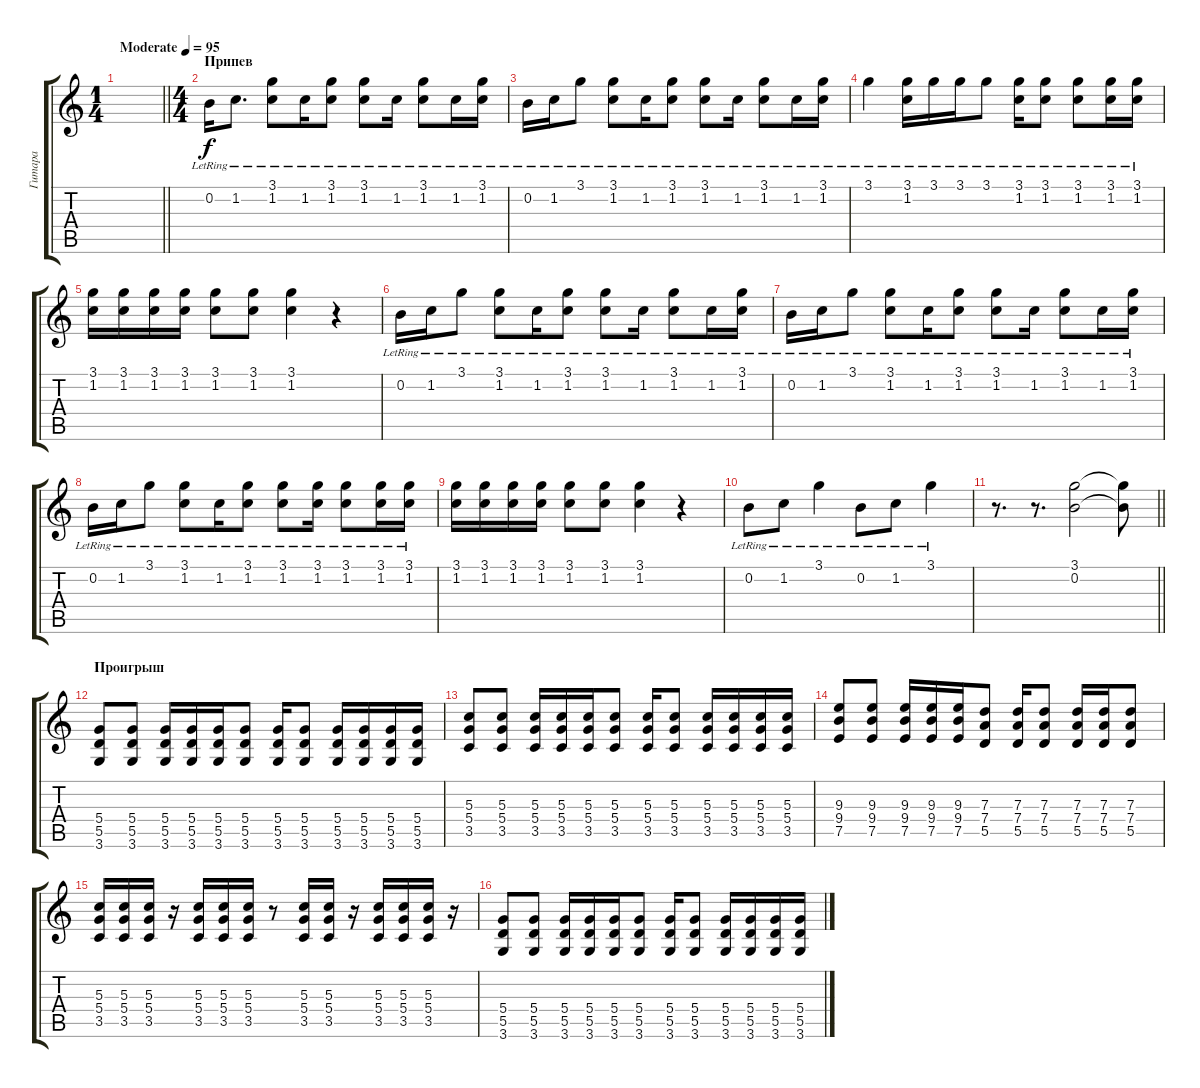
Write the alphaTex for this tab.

\track ("Гитара" "Гитара") {instrument acousticguitarsteel}
\staff {score tabs}
\tuning (E4 B3 G3 D3 A2 E2) {hide}
\ts (1 4)
\tempo (95 "Moderate")
\clef g2
\barLineRight lightlight
\ks c
|
\ts (4 4)
\section ("" "Припев")
0.2{lr}.16 1.2{lr}.8{d} (3.1{lr} 1.2{lr}).8 1.2{lr}.16 (3.1{lr} 1.2{lr}).8 (3.1 1.2{lr}).8 1.2{lr}.16 (3.1{lr} 1.2{lr}).8 1.2{lr}.16 (3.1{lr} 1.2{lr}).16 |
0.2{lr}.16 1.2{lr}.16 3.1{lr}.8 (3.1{lr} 1.2{lr}).8 1.2{lr}.16 (3.1{lr} 1.2{lr}).8 (3.1 1.2{lr}).8 1.2{lr}.16 (3.1{lr} 1.2{lr}).8 1.2{lr}.16 (3.1{lr} 1.2{lr}).16 |
3.1{lr}.4 (3.1{lr} 1.2{lr}).16 3.1{lr}.16 3.1{lr}.16 3.1{lr}.8 (3.1{lr} 1.2).16 (3.1 1.2{lr}).8 (3.1{lr} 1.2).8 (3.1{lr} 1.2).16 (3.1{lr} 1.2).16 |
(3.1 1.2).16 (3.1 1.2).16 (3.1 1.2).16 (3.1 1.2).16 (3.1 1.2).8 (3.1 1.2).8 (3.1 1.2).4 r.4 |
0.2{lr}.16 1.2{lr}.16 3.1{lr}.8 (3.1{lr} 1.2{lr}).8 1.2{lr}.16 (3.1{lr} 1.2{lr}).8 (3.1 1.2{lr}).8 1.2{lr}.16 (3.1{lr} 1.2{lr}).8 1.2{lr}.16 (3.1{lr} 1.2{lr}).16 |
0.2{lr}.16 1.2{lr}.16 3.1{lr}.8 (3.1{lr} 1.2{lr}).8 1.2{lr}.16 (3.1{lr} 1.2{lr}).8 (3.1 1.2{lr}).8 1.2{lr}.16 (3.1{lr} 1.2{lr}).8 1.2{lr}.16 (3.1{lr} 1.2{lr}).16 |
0.2{lr}.16 1.2{lr}.16 3.1{lr}.8 (3.1{lr} 1.2{lr}).8 1.2{lr}.16 (3.1{lr} 1.2{lr}).8 (3.1 1.2{lr}).8 (3.1 1.2{lr}).16 (3.1{lr} 1.2{lr}).8 (3.1 1.2{lr}).16 (3.1{lr} 1.2{lr}).16 |
(3.1 1.2).16 (3.1 1.2).16 (3.1 1.2).16 (3.1 1.2).16 (3.1 1.2).8 (3.1 1.2).8 (3.1 1.2).4 r.4 |
0.2{lr}.8 1.2{lr}.8 3.1{lr}.4 0.2{lr}.8 1.2{lr}.8 3.1{lr}.4 |
\barLineRight lightlight
r.8{d} r.8{d} (3.1 0.2).2 (3.1{t} 0.2{t}).8 |
\section ("" "Проигрыш")
(5.4 5.5 3.6).8{instrument distortionguitar} (5.4 5.5 3.6).8 (5.4 5.5 3.6).16 (5.4 5.5 3.6).16 (5.4 5.5 3.6).16 (5.4 5.5 3.6).8 (5.4 5.5 3.6).16 (5.4 5.5 3.6).8 (5.4 5.5 3.6).16 (5.4 5.5 3.6).16 (5.4 5.5 3.6).16 (5.4 5.5 3.6).16 |
(5.3 5.4 3.5).8 (5.3 5.4 3.5).8 (5.3 5.4 3.5).16 (5.3 5.4 3.5).16 (5.3 5.4 3.5).16 (5.3 5.4 3.5).8 (5.3 5.4 3.5).16 (5.3 5.4 3.5).8 (5.3 5.4 3.5).16 (5.3 5.4 3.5).16 (5.3 5.4 3.5).16 (5.3 5.4 3.5).16 |
(9.3 9.4 7.5).8 (9.3 9.4 7.5).8 (9.3 9.4 7.5).16 (9.3 9.4 7.5).16 (9.3 9.4 7.5).16 (7.3 7.4 5.5).8 (7.3 7.4 5.5).16 (7.3 7.4 5.5).8 (7.3 7.4 5.5).16 (7.3 7.4 5.5).16 (7.3 7.4 5.5).8 |
(5.3 5.4 3.5).16 (5.3 5.4 3.5).16 (5.3 5.4 3.5).16 r.16 (5.3 5.4 3.5).16 (5.3 5.4 3.5).16 (5.3 5.4 3.5).16 r.8 (5.3 5.4 3.5).16 (5.3 5.4 3.5).16 r.16 (5.3 5.4 3.5).16 (5.3 5.4 3.5).16 (5.3 5.4 3.5).16 r.16 |
(5.4 5.5 3.6).8 (5.4 5.5 3.6).8 (5.4 5.5 3.6).16 (5.4 5.5 3.6).16 (5.4 5.5 3.6).16 (5.4 5.5 3.6).8 (5.4 5.5 3.6).16 (5.4 5.5 3.6).8 (5.4 5.5 3.6).16 (5.4 5.5 3.6).16 (5.4 5.5 3.6).16 (5.4 5.5 3.6).16
